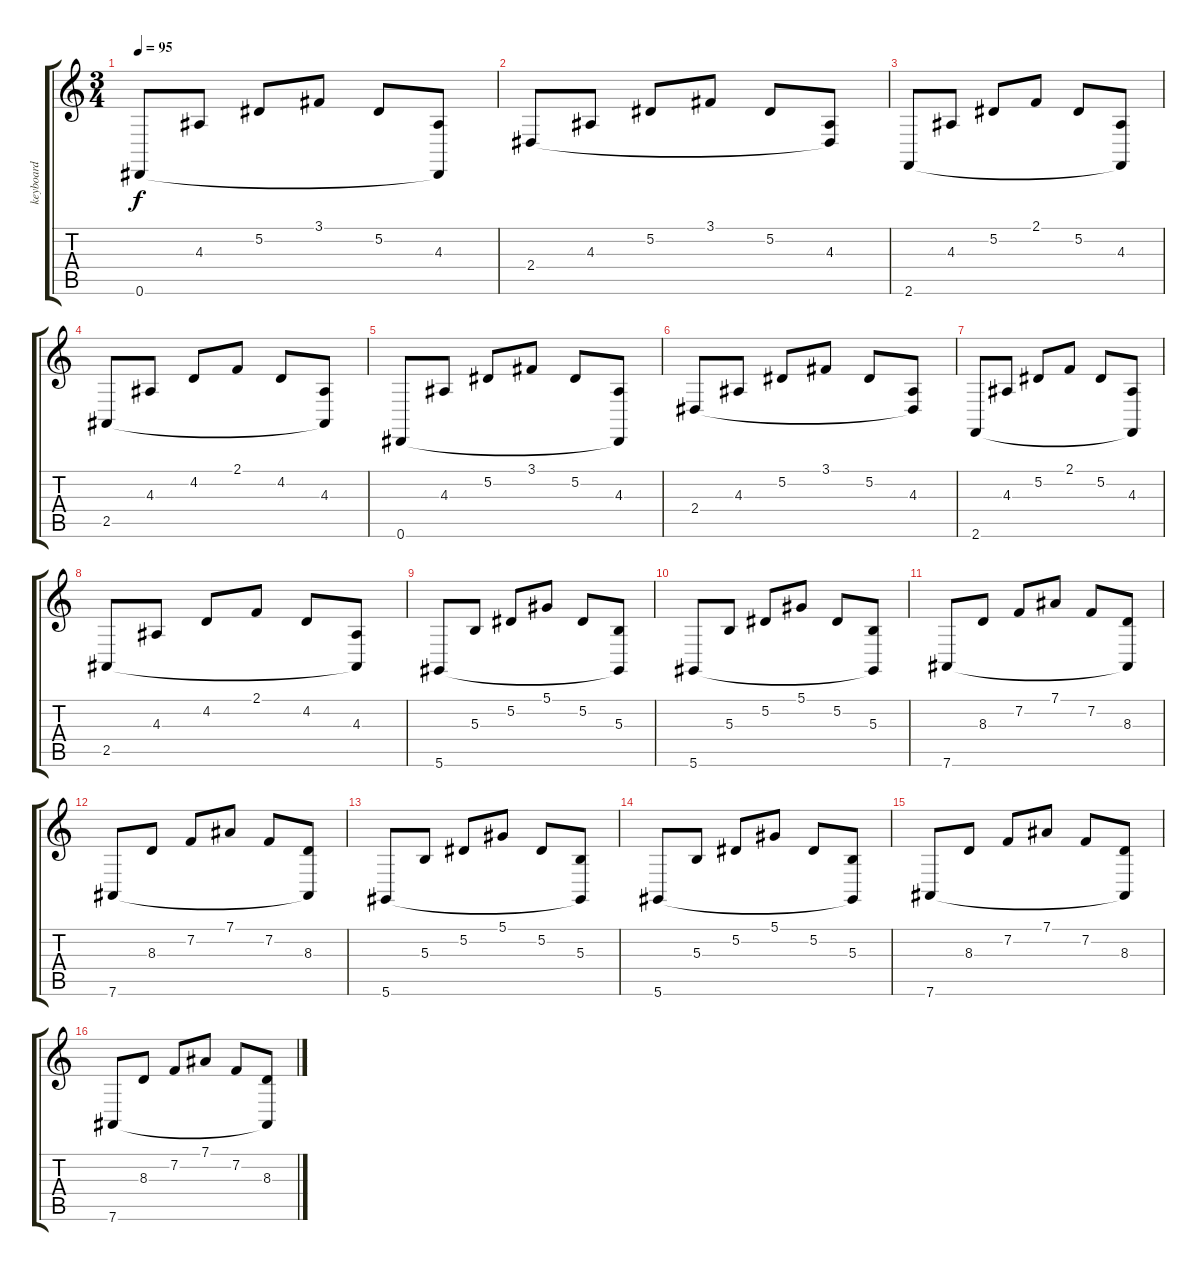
\track ("keyboard" "keyboard") {instrument dulcimer}
\staff {score tabs}
\tuning (Eb4 Bb3 Gb3 Db3 Ab2 Eb2) {hide}
\ts (3 4)
\tempo 95
\clef g2
\ks c
0.6.8{dy f} 4.3.8 5.2.8 3.1.8 5.2.8 (4.3 0.6{t}).8 |
2.4.8 4.3.8 5.2.8 3.1.8 5.2.8 (4.3 2.4{t}).8 |
2.6.8 4.3.8 5.2.8 2.1.8 5.2.8 (4.3 2.6{t}).8 |
2.5.8 4.3.8 4.2.8 2.1.8 4.2.8 (4.3 2.5{t}).8 |
0.6.8 4.3.8 5.2.8 3.1.8 5.2.8 (4.3 0.6{t}).8 |
2.4.8 4.3.8 5.2.8 3.1.8 5.2.8 (4.3 2.4{t}).8 |
2.6.8 4.3.8 5.2.8 2.1.8 5.2.8 (4.3 2.6{t}).8 |
2.5.8 4.3.8 4.2.8 2.1.8 4.2.8 (4.3 2.5{t}).8 |
5.6.8 5.3.8 5.2.8 5.1.8 5.2.8 (5.3 5.6{t}).8 |
5.6.8 5.3.8 5.2.8 5.1.8 5.2.8 (5.3 5.6{t}).8 |
7.6.8 8.3.8 7.2.8 7.1.8 7.2.8 (8.3 7.6{t}).8 |
7.6.8 8.3.8 7.2.8 7.1.8 7.2.8 (8.3 7.6{t}).8 |
5.6.8 5.3.8 5.2.8 5.1.8 5.2.8 (5.3 5.6{t}).8 |
5.6.8 5.3.8 5.2.8 5.1.8 5.2.8 (5.3 5.6{t}).8 |
7.6.8 8.3.8 7.2.8 7.1.8 7.2.8 (8.3 7.6{t}).8 |
7.6.8 8.3.8 7.2.8 7.1.8 7.2.8 (8.3 7.6{t}).8
